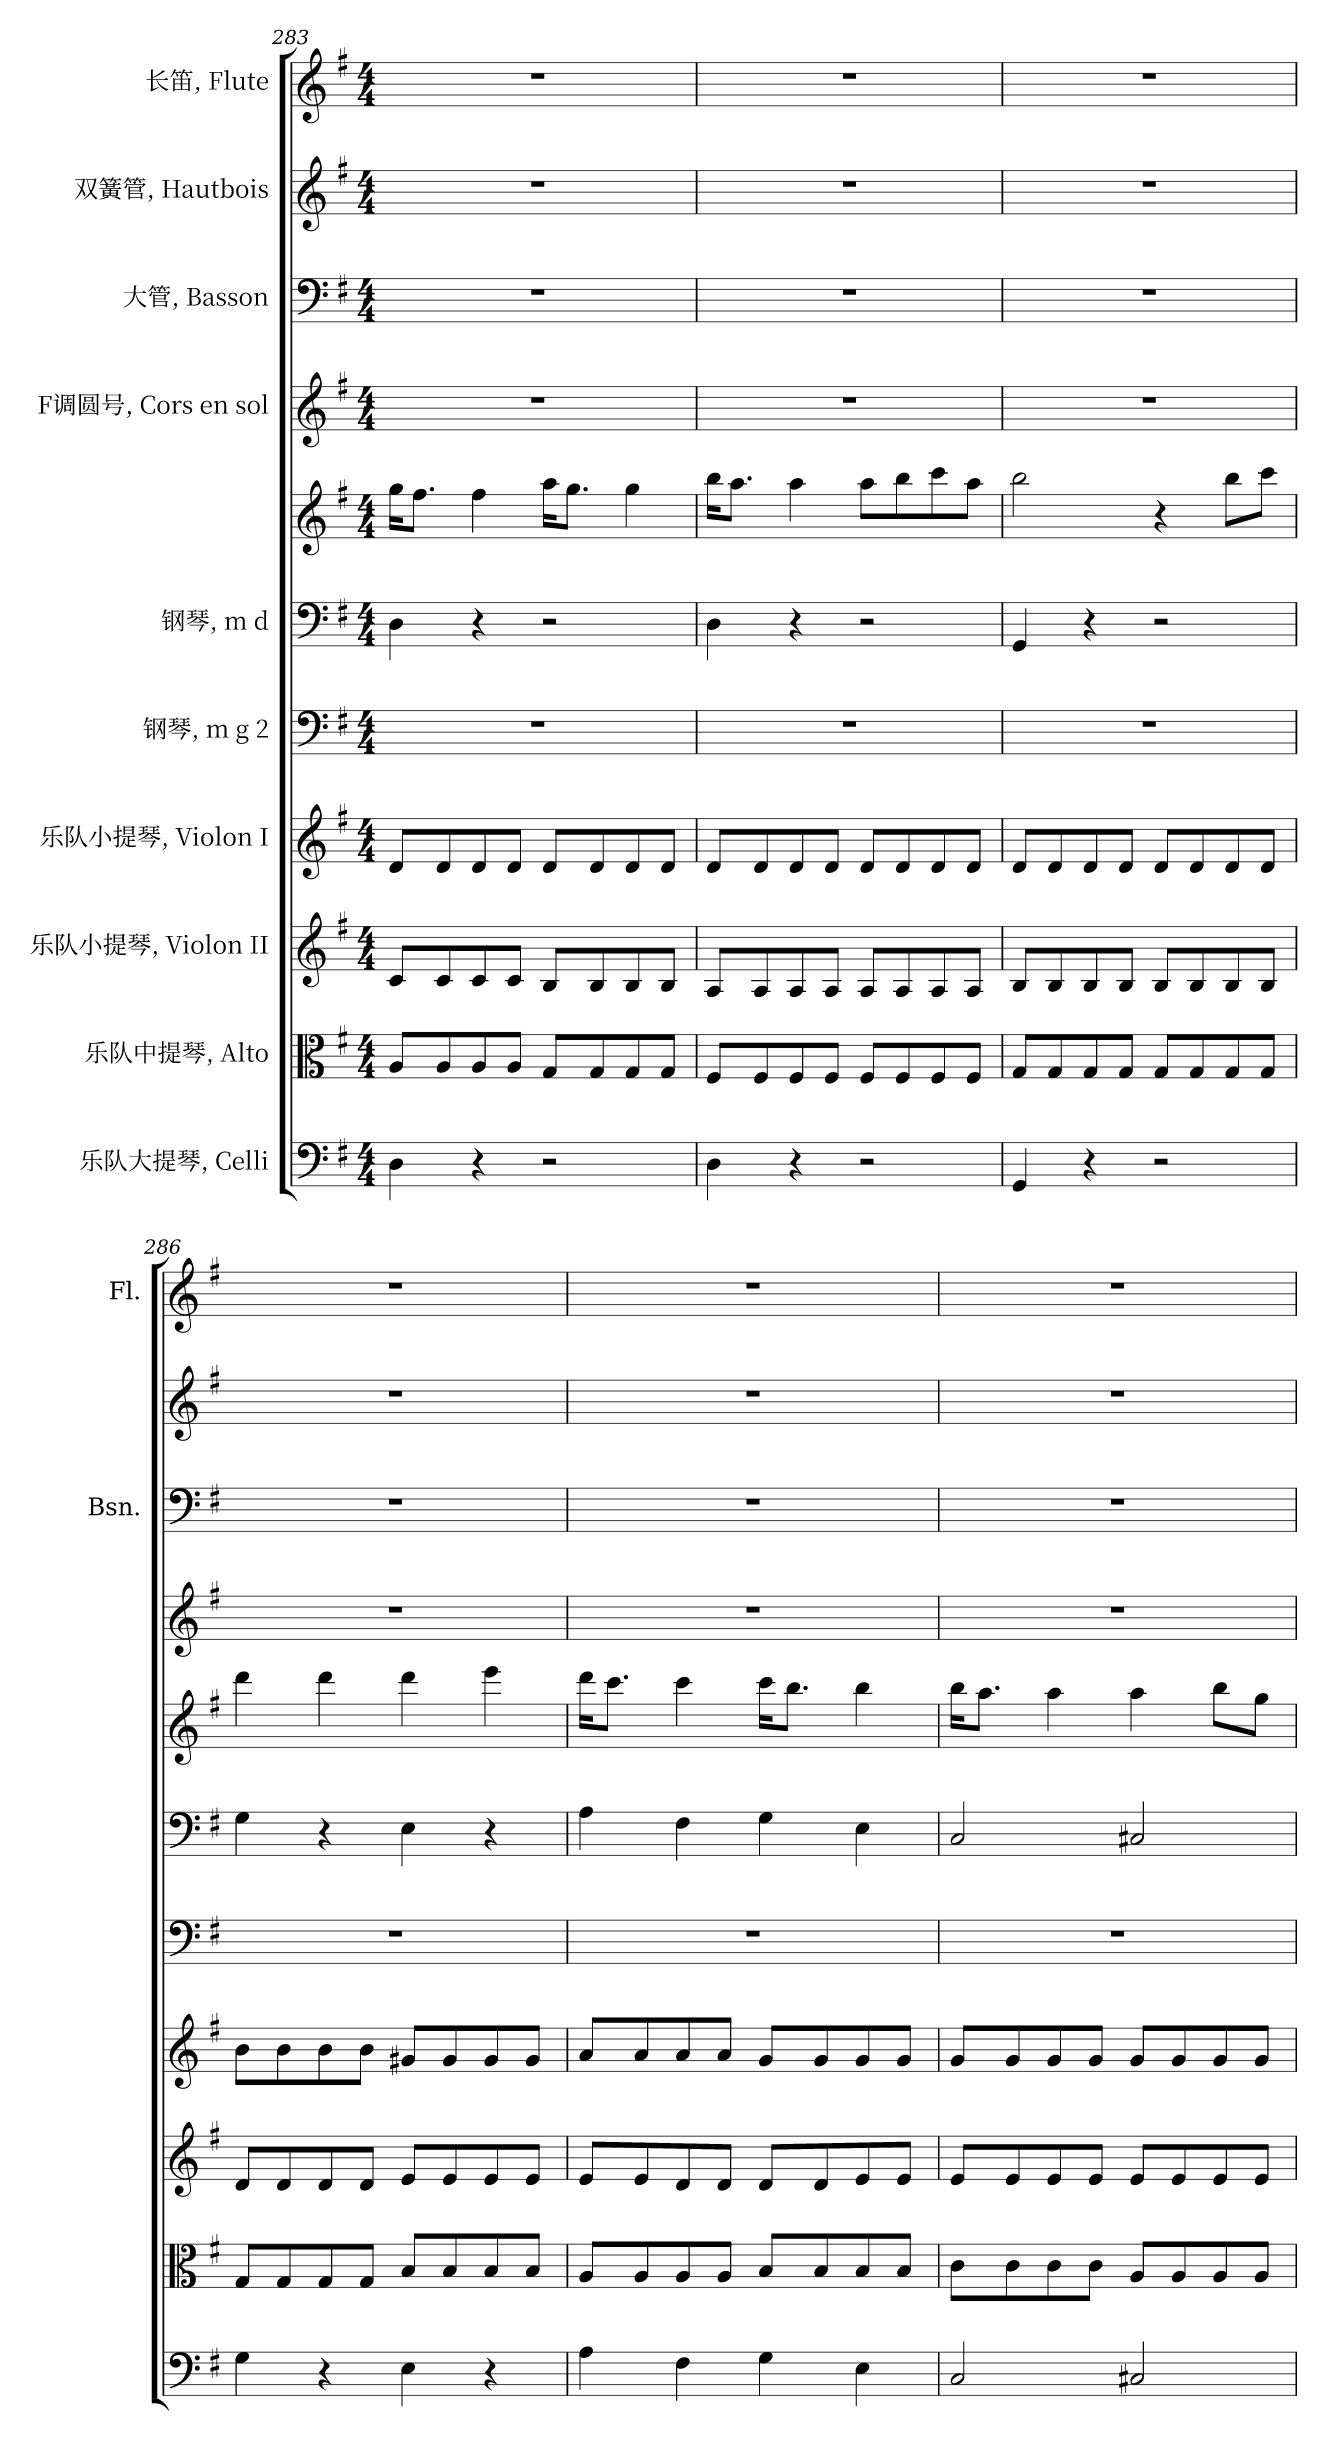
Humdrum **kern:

**kern	**kern	**kern	**kern	**kern	**kern	**kern	**kern	**kern	**kern	**kern
*part10	*part9	*part8	*part7	*part6	*part5	*part5	*part4	*part3	*part2	*part1
*staff11	*staff10	*staff9	*staff8	*staff7	*staff6	*staff5	*staff4	*staff3	*staff2	*staff1
*I"乐队大提琴, Celli	*I"乐队中提琴, Alto	*I"乐队小提琴, Violon II	*I"乐队小提琴, Violon I	*I"钢琴, m g 2	*I"钢琴, m d	*	*I"F调圆号, Cors en sol	*I"大管, Basson	*I"双簧管, Hautbois	*I"长笛, Flute
*	*	*	*	*	*	*	*	*I'Bsn.	*	*I'Fl.
*clefF4	*clefC3	*clefG2	*clefG2	*clefF4	*clefF4	*clefG2	*clefG2	*clefF4	*clefG2	*clefG2
*	*	*	*	*	*	*	*ITrd4c7	*	*	*
*k[f#]	*k[f#]	*k[f#]	*k[f#]	*k[f#]	*k[f#]	*k[f#]	*k[]	*k[f#]	*k[f#]	*k[f#]
*M4/4	*M4/4	*M4/4	*M4/4	*M4/4	*M4/4	*M4/4	*M4/4	*M4/4	*M4/4	*M4/4
=283	=283	=283	=283	=283	=283	=283	=283	=283	=283	=283
4D\	8A/L	8c/L	8d/L	1r	4D\	16gg\KL	1r	1r	1r	1r
.	.	.	.	.	.	8.ff#\J	.	.	.	.
.	8A/	8c/	8d/	.	.	.	.	.	.	.
4r	8A/	8c/	8d/	.	4r	4ff#\	.	.	.	.
.	8A/J	8c/J	8d/J	.	.	.	.	.	.	.
2r	8G/L	8B/L	8d/L	.	2r	16aa\KL	.	.	.	.
.	.	.	.	.	.	8.gg\J	.	.	.	.
.	8G/	8B/	8d/	.	.	.	.	.	.	.
.	8G/	8B/	8d/	.	.	4gg\	.	.	.	.
.	8G/J	8B/J	8d/J	.	.	.	.	.	.	.
=284	=284	=284	=284	=284	=284	=284	=284	=284	=284	=284
4D\	8F#/L	8A/L	8d/L	1r	4D\	16bb\KL	1r	1r	1r	1r
.	.	.	.	.	.	8.aa\J	.	.	.	.
.	8F#/	8A/	8d/	.	.	.	.	.	.	.
4r	8F#/	8A/	8d/	.	4r	4aa\	.	.	.	.
.	8F#/J	8A/J	8d/J	.	.	.	.	.	.	.
2r	8F#/L	8A/L	8d/L	.	2r	8aa\L	.	.	.	.
.	8F#/	8A/	8d/	.	.	8bb\	.	.	.	.
.	8F#/	8A/	8d/	.	.	8ccc\	.	.	.	.
.	8F#/J	8A/J	8d/J	.	.	8aa\J	.	.	.	.
!!LO:PB:g=z
=285	=285	=285	=285	=285	=285	=285	=285	=285	=285	=285
4GG/	8G/L	8B/L	8d/L	1r	4GG/	2bb\	1r	1r	1r	1r
.	8G/	8B/	8d/	.	.	.	.	.	.	.
4r	8G/	8B/	8d/	.	4r	.	.	.	.	.
.	8G/J	8B/J	8d/J	.	.	.	.	.	.	.
2r	8G/L	8B/L	8d/L	.	2r	4r	.	.	.	.
.	8G/	8B/	8d/	.	.	.	.	.	.	.
.	8G/	8B/	8d/	.	.	8bb\L	.	.	.	.
.	8G/J	8B/J	8d/J	.	.	8ccc\J	.	.	.	.
=286	=286	=286	=286	=286	=286	=286	=286	=286	=286	=286
4G\	8G/L	8d/L	8b\L	1r	4G\	4ddd\	1r	1r	1r	1r
.	8G/	8d/	8b\	.	.	.	.	.	.	.
4r	8G/	8d/	8b\	.	4r	4ddd\	.	.	.	.
.	8G/J	8d/J	8b\J	.	.	.	.	.	.	.
4E\	8B/L	8e/L	8g#X/L	.	4E\	4ddd\	.	.	.	.
.	8B/	8e/	8g#/	.	.	.	.	.	.	.
4r	8B/	8e/	8g#/	.	4r	4eee\	.	.	.	.
.	8B/J	8e/J	8g#/J	.	.	.	.	.	.	.
=287	=287	=287	=287	=287	=287	=287	=287	=287	=287	=287
4A\	8A/L	8e/L	8a/L	1r	4A\	16ddd\KL	1r	1r	1r	1r
.	.	.	.	.	.	8.ccc\J	.	.	.	.
.	8A/	8e/	8a/	.	.	.	.	.	.	.
4F#\	8A/	8d/	8a/	.	4F#\	4ccc\	.	.	.	.
.	8A/J	8d/J	8a/J	.	.	.	.	.	.	.
4G\	8B/L	8d/L	8g/L	.	4G\	16ccc\KL	.	.	.	.
.	.	.	.	.	.	8.bb\J	.	.	.	.
.	8B/	8d/	8g/	.	.	.	.	.	.	.
4E\	8B/	8e/	8g/	.	4E\	4bb\	.	.	.	.
.	8B/J	8e/J	8g/J	.	.	.	.	.	.	.
=288	=288	=288	=288	=288	=288	=288	=288	=288	=288	=288
2C/	8c\L	8e/L	8g/L	1r	2C/	16bb\KL	1r	1r	1r	1r
.	.	.	.	.	.	8.aa\J	.	.	.	.
.	8c\	8e/	8g/	.	.	.	.	.	.	.
.	8c\	8e/	8g/	.	.	4aa\	.	.	.	.
.	8c\J	8e/J	8g/J	.	.	.	.	.	.	.
2C#X/	8A/L	8e/L	8g/L	.	2C#X/	4aa\	.	.	.	.
.	8A/	8e/	8g/	.	.	.	.	.	.	.
.	8A/	8e/	8g/	.	.	8bb\L	.	.	.	.
.	8A/J	8e/J	8g/J	.	.	8gg\J	.	.	.	.
=	=	=	=	=	=	=	=	=	=	=
*-	*-	*-	*-	*-	*-	*-	*-	*-	*-	*-
